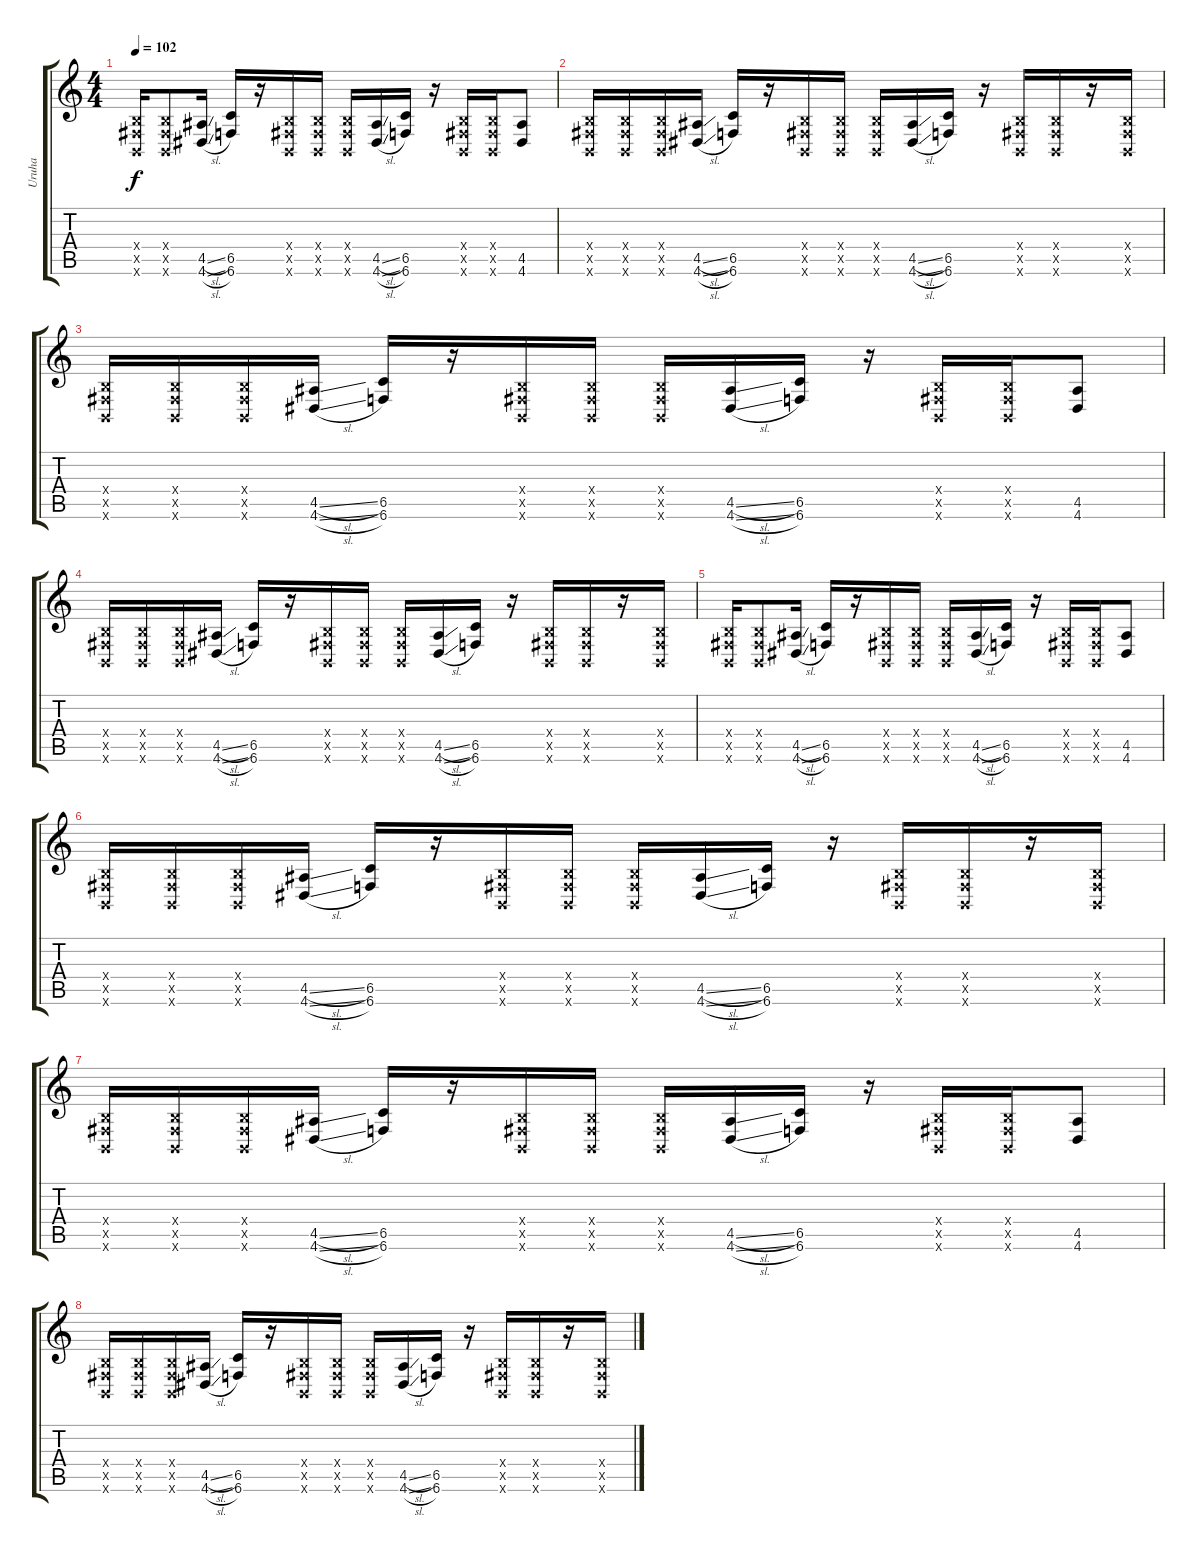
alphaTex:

\track ("Uruha" "Uruha") {instrument distortionguitar}
\staff {score tabs}
\tuning (Db4 Ab3 E3 B2 Gb2 B1) {hide}
\ts (4 4)
\tempo 102
\clef g2
\ks c
(0.4{x} 0.5{x} 0.6{x}).16{dy f} (0.4{x} 0.5{x} 0.6{x}).8 (4.5{sl} 4.6{sl}).16 (6.5 6.6).16 r.16 (0.4{x} 0.5{x} 0.6{x}).16 (0.4{x} 0.5{x} 0.6{x}).16 (0.4{x} 0.5{x} 0.6{x}).16 (4.5{sl} 4.6{sl}).16 (6.5 6.6).16 r.16 (0.4{x} 0.5{x} 0.6{x}).16 (0.4{x} 0.5{x} 0.6{x}).16 (4.5 4.6).8 |
(0.4{x} 0.5{x} 0.6{x}).16 (0.4{x} 0.5{x} 0.6{x}).16 (0.4{x} 0.5{x} 0.6{x}).16 (4.5{sl} 4.6{sl}).16 (6.5 6.6).16 r.16 (0.4{x} 0.5{x} 0.6{x}).16 (0.4{x} 0.5{x} 0.6{x}).16 (0.4{x} 0.5{x} 0.6{x}).16 (4.5{sl} 4.6{sl}).16 (6.5 6.6).16 r.16 (0.4{x} 0.5{x} 0.6{x}).16 (0.4{x} 0.5{x} 0.6{x}).16 r.16 (0.4{x} 0.5{x} 0.6{x}).16 |
(0.4{x} 0.5{x} 0.6{x}).16 (0.4{x} 0.5{x} 0.6{x}).16 (0.4{x} 0.5{x} 0.6{x}).16 (4.5{sl} 4.6{sl}).16 (6.5 6.6).16 r.16 (0.4{x} 0.5{x} 0.6{x}).16 (0.4{x} 0.5{x} 0.6{x}).16 (0.4{x} 0.5{x} 0.6{x}).16 (4.5{sl} 4.6{sl}).16 (6.5 6.6).16 r.16 (0.4{x} 0.5{x} 0.6{x}).16 (0.4{x} 0.5{x} 0.6{x}).16 (4.5 4.6).8 |
(0.4{x} 0.5{x} 0.6{x}).16 (0.4{x} 0.5{x} 0.6{x}).16 (0.4{x} 0.5{x} 0.6{x}).16 (4.5{sl} 4.6{sl}).16 (6.5 6.6).16 r.16 (0.4{x} 0.5{x} 0.6{x}).16 (0.4{x} 0.5{x} 0.6{x}).16 (0.4{x} 0.5{x} 0.6{x}).16 (4.5{sl} 4.6{sl}).16 (6.5 6.6).16 r.16 (0.4{x} 0.5{x} 0.6{x}).16 (0.4{x} 0.5{x} 0.6{x}).16 r.16 (0.4{x} 0.5{x} 0.6{x}).16 |
(0.4{x} 0.5{x} 0.6{x}).16 (0.4{x} 0.5{x} 0.6{x}).8 (4.5{sl} 4.6{sl}).16 (6.5 6.6).16 r.16 (0.4{x} 0.5{x} 0.6{x}).16 (0.4{x} 0.5{x} 0.6{x}).16 (0.4{x} 0.5{x} 0.6{x}).16 (4.5{sl} 4.6{sl}).16 (6.5 6.6).16 r.16 (0.4{x} 0.5{x} 0.6{x}).16 (0.4{x} 0.5{x} 0.6{x}).16 (4.5 4.6).8 |
(0.4{x} 0.5{x} 0.6{x}).16 (0.4{x} 0.5{x} 0.6{x}).16 (0.4{x} 0.5{x} 0.6{x}).16 (4.5{sl} 4.6{sl}).16 (6.5 6.6).16 r.16 (0.4{x} 0.5{x} 0.6{x}).16 (0.4{x} 0.5{x} 0.6{x}).16 (0.4{x} 0.5{x} 0.6{x}).16 (4.5{sl} 4.6{sl}).16 (6.5 6.6).16 r.16 (0.4{x} 0.5{x} 0.6{x}).16 (0.4{x} 0.5{x} 0.6{x}).16 r.16 (0.4{x} 0.5{x} 0.6{x}).16 |
(0.4{x} 0.5{x} 0.6{x}).16 (0.4{x} 0.5{x} 0.6{x}).16 (0.4{x} 0.5{x} 0.6{x}).16 (4.5{sl} 4.6{sl}).16 (6.5 6.6).16 r.16 (0.4{x} 0.5{x} 0.6{x}).16 (0.4{x} 0.5{x} 0.6{x}).16 (0.4{x} 0.5{x} 0.6{x}).16 (4.5{sl} 4.6{sl}).16 (6.5 6.6).16 r.16 (0.4{x} 0.5{x} 0.6{x}).16 (0.4{x} 0.5{x} 0.6{x}).16 (4.5 4.6).8 |
(0.4{x} 0.5{x} 0.6{x}).16 (0.4{x} 0.5{x} 0.6{x}).16 (0.4{x} 0.5{x} 0.6{x}).16 (4.5{sl} 4.6{sl}).16 (6.5 6.6).16 r.16 (0.4{x} 0.5{x} 0.6{x}).16 (0.4{x} 0.5{x} 0.6{x}).16 (0.4{x} 0.5{x} 0.6{x}).16 (4.5{sl} 4.6{sl}).16 (6.5 6.6).16 r.16 (0.4{x} 0.5{x} 0.6{x}).16 (0.4{x} 0.5{x} 0.6{x}).16 r.16 (0.4{x} 0.5{x} 0.6{x}).16
